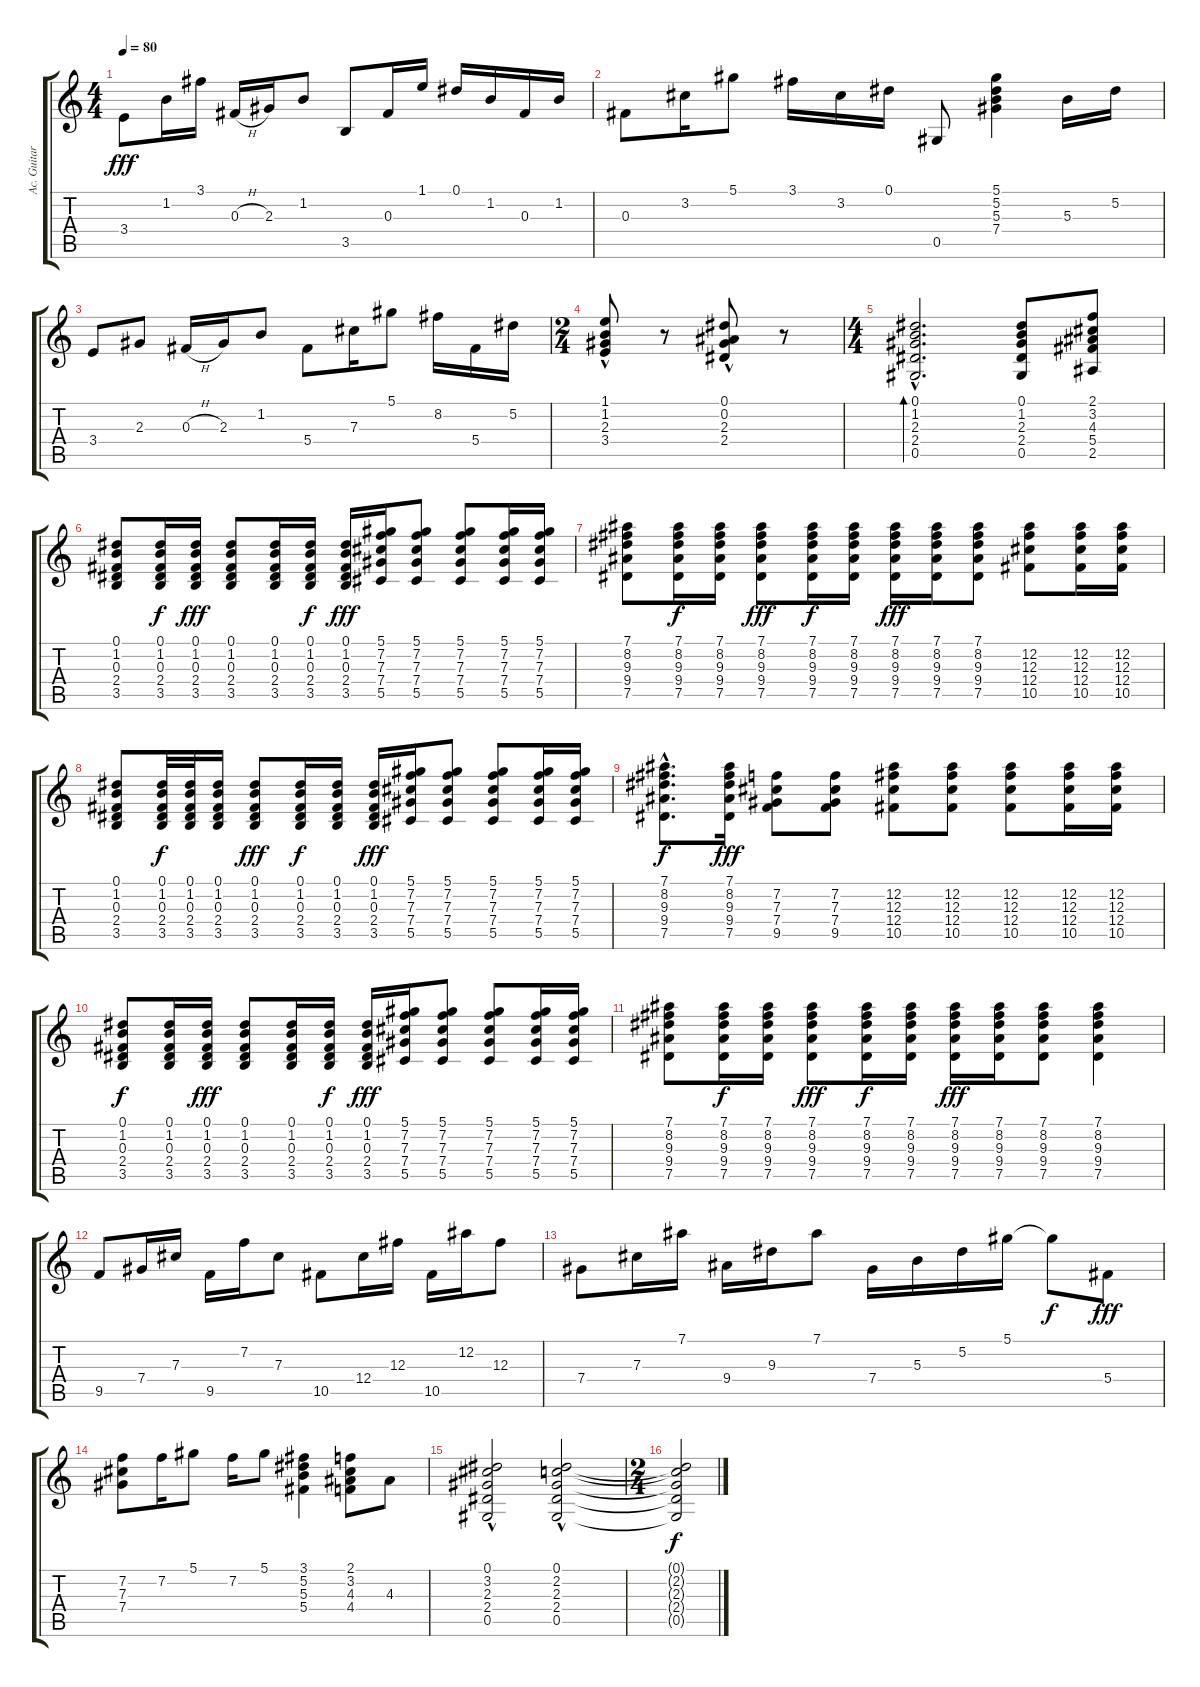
\track ("Ac. Guitar I" "Ac. Guitar") {instrument acousticguitarnylon}
\staff {score tabs}
\tuning (Eb4 Bb3 Gb3 Db3 Ab2 Eb2) {hide}
\ts (4 4)
\tempo 80
\clef g2
\ks c
3.4.8{dy fff} 1.2.16 3.1.16 0.3{h}.16 2.3.16 1.2.8 3.5.8 0.3.16 1.1.16 0.1.16 1.2.16 0.3.16 1.2.16 |
0.3.8 3.2.16 5.1.8 3.1.16 3.2.16 0.1.16 0.5.8 (5.1 5.2 5.3 7.4).4 5.3.16 5.2.16 |
3.4.8 2.3.8 0.3{h}.16 2.3.16 1.2.8 5.4.8 7.3.16 5.1.8 8.2.16 5.4.16 5.2.16 |
\ts (2 4)
(1.1 1.2{hac} 2.3{hac} 3.4{hac}).8 r.8 (0.1{hac} 0.2{hac} 2.3 2.4{hac}).8 r.8 |
\ts (4 4)
(0.1{hac} 1.2{hac} 2.3 2.4 0.5).2{d bd 60} (0.1 1.2 2.3 2.4 0.5).8 (2.1 3.2 4.3 5.4 2.5).8 |
(0.1 1.2 0.3 2.4 3.5).8 (0.1 1.2 0.3 2.4 3.5).16{dy f} (0.1 1.2 0.3 2.4 3.5).16{dy fff} (0.1 1.2 0.3 2.4 3.5).8 (0.1 1.2 0.3 2.4 3.5).16 (0.1 1.2 0.3 2.4 3.5).16{dy f} (0.1 1.2 0.3 2.4 3.5).16{dy fff} (5.1 7.2 7.3 7.4 5.5).16 (5.1 7.2 7.3 7.4 5.5).8 (5.1 7.2 7.3 7.4 5.5).8 (5.1 7.2 7.3 7.4 5.5).16 (5.1 7.2 7.3 7.4 5.5).16 |
(7.1 8.2 9.3 9.4 7.5).8 (7.1 8.2 9.3 9.4 7.5).16{dy f} (7.1 8.2 9.3 9.4 7.5).16 (7.1 8.2 9.3 9.4 7.5).8{dy fff} (7.1 8.2 9.3 9.4 7.5).16{dy f} (7.1 8.2 9.3 9.4 7.5).16 (7.1 8.2 9.3 9.4 7.5).16{dy fff} (7.1 8.2 9.3 9.4 7.5).16 (7.1 8.2 9.3 9.4 7.5).8 (12.2 12.3 12.4 10.5).8 (12.2 12.3 12.4 10.5).16 (12.2 12.3 12.4 10.5).16 |
(0.1 1.2 0.3 2.4 3.5).8 (0.1 1.2 0.3 2.4 3.5).32{dy f} (0.1 1.2 0.3 2.4 3.5).32 (0.1 1.2 0.3 2.4 3.5).16 (0.1 1.2 0.3 2.4 3.5).8{dy fff} (0.1 1.2 0.3 2.4 3.5).16{dy f} (0.1 1.2 0.3 2.4 3.5).16 (0.1 1.2 0.3 2.4 3.5).16{dy fff} (5.1 7.2 7.3 7.4 5.5).16 (5.1 7.2 7.3 7.4 5.5).8 (5.1 7.2 7.3 7.4 5.5).8 (5.1 7.2 7.3 7.4 5.5).16 (5.1 7.2 7.3 7.4 5.5).16 |
(7.1{hac} 8.2{hac} 9.3{hac} 9.4{hac} 7.5{hac}).8{d dy f} (7.1 8.2 9.3 9.4 7.5).16{dy fff} (7.2 7.3 7.4 9.5).8 (7.2 7.3 7.4 9.5).8 (12.2 12.3 12.4 10.5).8 (12.2 12.3 12.4 10.5).8 (12.2 12.3 12.4 10.5).8 (12.2 12.3 12.4 10.5).16 (12.2 12.3 12.4 10.5).16 |
(0.1 1.2 0.3 2.4 3.5).8{dy f} (0.1 1.2 0.3 2.4 3.5).16 (0.1 1.2 0.3 2.4 3.5).16{dy fff} (0.1 1.2 0.3 2.4 3.5).8 (0.1 1.2 0.3 2.4 3.5).16 (0.1 1.2 0.3 2.4 3.5).16{dy f} (0.1 1.2 0.3 2.4 3.5).16{dy fff} (5.1 7.2 7.3 7.4 5.5).16 (5.1 7.2 7.3 7.4 5.5).8 (5.1 7.2 7.3 7.4 5.5).8 (5.1 7.2 7.3 7.4 5.5).16 (5.1 7.2 7.3 7.4 5.5).16 |
(7.1 8.2 9.3 9.4 7.5).8 (7.1 8.2 9.3 9.4 7.5).16{dy f} (7.1 8.2 9.3 9.4 7.5).16 (7.1 8.2 9.3 9.4 7.5).8{dy fff} (7.1 8.2 9.3 9.4 7.5).16{dy f} (7.1 8.2 9.3 9.4 7.5).16 (7.1 8.2 9.3 9.4 7.5).16{dy fff} (7.1 8.2 9.3 9.4 7.5).16 (7.1 8.2 9.3 9.4 7.5).8 (7.1 8.2 9.3 9.4 7.5).4 |
9.5.8 7.4.16 7.3.16 9.5.16 7.2.16 7.3.8 10.5.8 12.4.16 12.3.16 10.5.16 12.2.16 12.3.8 |
7.4.8 7.3.16 7.1.16 9.4.16 9.3.16 7.1.8 7.4.16 5.3.16 5.2.16 5.1.16 5.1{t}.8{dy f} 5.4.8{dy fff} |
(7.2 7.3 7.4).8 7.2.16 5.1.8 7.2.16 5.1.8 (3.1 5.2 5.3 5.4).4 (2.1 3.2 4.3 4.4).8 4.3.8 |
(0.1{hac} 3.2{hac} 2.3{hac} 2.4{hac} 0.5{hac}).2 (0.1{hac} 2.2{hac} 2.3{hac} 2.4{hac} 0.5{hac}).2 |
\ts (2 4)
(0.1{t} 2.2{t} 2.3{t} 2.4{t} 0.5{t}).2{dy f}
